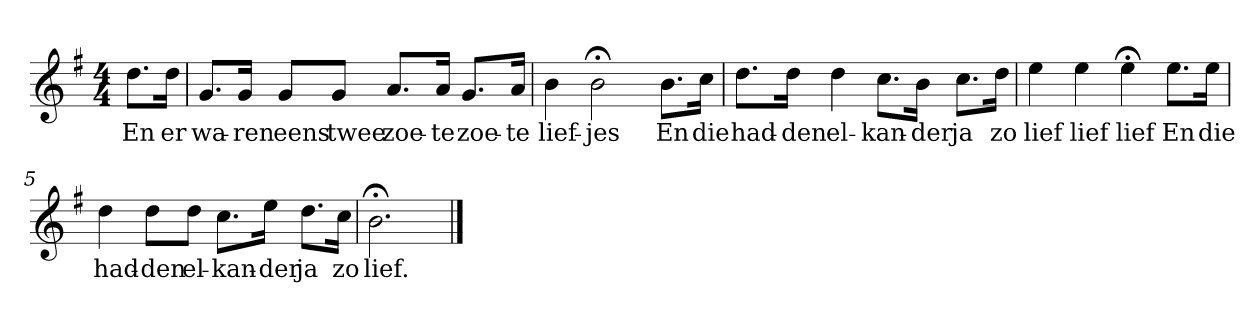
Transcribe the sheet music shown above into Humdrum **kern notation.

**kern	**text
*part1	*part1
*staff1	*staff1
*k[f#]	*
*G:	*
*M4/4	*
*MM120	*
=	=
8.ddL	En
16ddJk	er
=1	=1
8.gL	wa-
16gJk	-ren
8gL	eens
8gJ	twee
8.aL	zoe-
16aJk	-te
8.gL	zoe-
16aJk	-te
=2	=2
4b	lief-
2b;<	-jes
8.bL	En
16ccJk	die
=3	=3
8.ddL	had-
16ddJk	-den
4dd	el-
8.ccL	-kan-
16bJk	-der
8.ccL	ja
16ddJk	zo
=4	=4
4ee	lief
4ee	lief
4ee;<	lief
8.eeL	En
16eeJk	die
=5	=5
4dd	had-
8ddL	-den
8ddJ	el-
8.ccL	-kan-
16eeJk	-der
8.ddL	ja
16ccJk	zo
=6	=6
2.b;<	lief.
==	==
*-	*-
